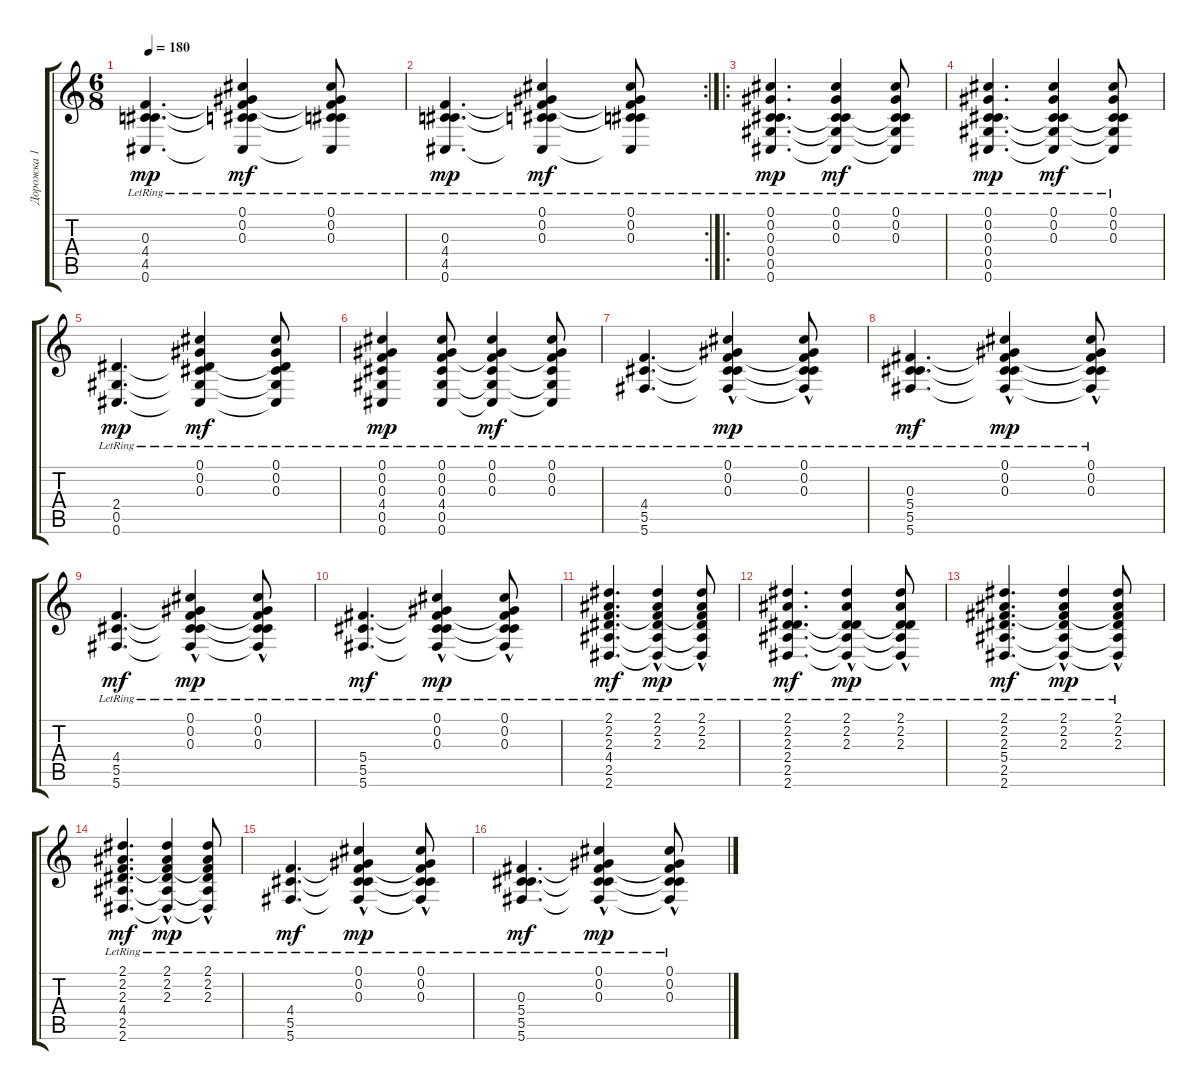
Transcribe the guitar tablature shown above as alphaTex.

\track ("Дорожка 1" "Дорожка 1") {instrument acousticguitarsteel}
\staff {score tabs}
\tuning (Db4 Ab3 Db3 Db3 Ab2 Db2) {hide}
\ts (6 8)
\tempo 180
\clef g2
\ks c
(0.3{lr} 4.4{lr} 4.5{lr} 0.6{lr}).4{d dy mp} (0.1{lr} 0.2{lr} 0.3{lr} 4.4{t} 4.5{t} 0.6{t}).4{dy mf} (0.1{lr} 0.2{lr} 0.3{lr} 4.4{t} 4.5{t} 0.6{t}).8 |
\rc 2
(0.3{lr} 4.4{lr} 4.5{lr} 0.6{lr}).4{d dy mp} (0.1{lr} 0.2{lr} 0.3{lr} 4.4{t} 4.5{t} 0.6{t}).4{dy mf} (0.1{lr} 0.2{lr} 0.3{lr} 4.4{t} 4.5{t} 0.6{t}).8 |
\ro
(0.1 0.2 0.3{lr} 0.4{lr} 0.5{lr} 0.6{lr}).4{d dy mp} (0.1{lr} 0.2{lr} 0.3{lr} 0.4{t} 0.5{t} 0.6{t}).4{dy mf} (0.1{lr} 0.2{lr} 0.3{lr} 0.4{t} 0.5{t} 0.6{t}).8 |
(0.1 0.2 0.3{lr} 0.4{lr} 0.5{lr} 0.6{lr}).4{d dy mp} (0.1{lr} 0.2{lr} 0.3{lr} 0.4{t} 0.5{t} 0.6{t}).4{dy mf} (0.1{lr} 0.2{lr} 0.3{lr} 0.4{t} 0.5{t} 0.6{t}).8 |
(2.4{lr} 0.5{lr} 0.6{lr}).4{d dy mp} (0.1{lr} 0.2{lr} 0.3{lr} 2.4{t} 0.5{t} 0.6{t}).4{dy mf} (0.1{lr} 0.2{lr} 0.3{lr} 2.4{t} 0.5{t} 0.6{t}).8 |
(0.1{lr} 0.2{lr} 0.3{lr} 4.4{lr} 0.5{lr} 0.6{lr}).4{dy mp} (0.1{lr} 0.2{lr} 0.3{lr} 4.4{lr} 0.5{lr} 0.6{lr}).8 (0.1{lr} 0.2{lr} 0.3{lr} 4.4{t} 0.5{t} 0.6{t}).4{dy mf} (0.1{lr} 0.2{lr} 0.3{lr} 4.4{t} 0.5{t} 0.6{t}).8 |
(4.4{lr} 5.5 5.6{lr}).4{d} (0.1{hac lr} 0.2{lr} 0.3{lr} 4.4{t} 5.5{t} 5.6{t}).4{dy mp} (0.1{hac lr} 0.2{lr} 0.3{lr} 4.4{t} 5.5{t} 5.6{t}).8 |
(0.3 5.4{lr} 5.5 5.6{lr}).4{d dy mf} (0.1{hac lr} 0.2{lr} 0.3{lr} 5.4{t} 5.5{t} 5.6{t}).4{dy mp} (0.1{hac lr} 0.2{lr} 0.3{lr} 5.4{t} 5.5{t} 5.6{t}).8 |
(4.4{lr} 5.5 5.6{lr}).4{d dy mf} (0.1{hac lr} 0.2{lr} 0.3{lr} 4.4{t} 5.5{t} 5.6{t}).4{dy mp} (0.1{hac lr} 0.2{lr} 0.3{lr} 4.4{t} 5.5{t} 5.6{t}).8 |
(5.4{lr} 5.5 5.6{lr}).4{d dy mf} (0.1{hac lr} 0.2{lr} 0.3{lr} 5.4{t} 5.5{t} 5.6{t}).4{dy mp} (0.1{hac lr} 0.2{lr} 0.3{lr} 5.4{t} 5.5{t} 5.6{t}).8 |
(2.1 2.2 2.3 4.4{lr} 2.5 2.6{lr}).4{d dy mf} (2.1{hac lr} 2.2{lr} 2.3{lr} 4.4{t} 2.5{t} 2.6{t}).4{dy mp} (2.1{hac lr} 2.2{lr} 2.3{lr} 4.4{t} 2.5{t} 2.6{t}).8 |
(2.1 2.2 2.3 2.4{lr} 2.5 2.6{lr}).4{d dy mf} (2.1{hac lr} 2.2{lr} 2.3{lr} 2.4{t} 2.5{t} 2.6{t}).4{dy mp} (2.1{hac lr} 2.2{lr} 2.3{lr} 2.4{t} 2.5{t} 2.6{t}).8 |
(2.1 2.2 2.3 5.4{lr} 2.5 2.6{lr}).4{d dy mf} (2.1{hac lr} 2.2{lr} 2.3{lr} 5.4{t} 2.5{t} 2.6{t}).4{dy mp} (2.1{hac lr} 2.2{lr} 2.3{lr} 5.4{t} 2.5{t} 2.6{t}).8 |
(2.1 2.2 2.3 4.4{lr} 2.5 2.6{lr}).4{d dy mf} (2.1{hac lr} 2.2{lr} 2.3{lr} 4.4{t} 2.5{t} 2.6{t}).4{dy mp} (2.1{hac lr} 2.2{lr} 2.3{lr} 4.4{t} 2.5{t} 2.6{t}).8 |
(4.4{lr} 5.5 5.6{lr}).4{d dy mf} (0.1{hac lr} 0.2{lr} 0.3{lr} 4.4{t} 5.5{t} 5.6{t}).4{dy mp} (0.1{hac lr} 0.2{lr} 0.3{lr} 4.4{t} 5.5{t} 5.6{t}).8 |
(0.3 5.4{lr} 5.5 5.6{lr}).4{d dy mf} (0.1{hac lr} 0.2{lr} 0.3{lr} 5.4{t} 5.5{t} 5.6{t}).4{dy mp} (0.1{hac lr} 0.2{lr} 0.3{lr} 5.4{t} 5.5{t} 5.6{t}).8
